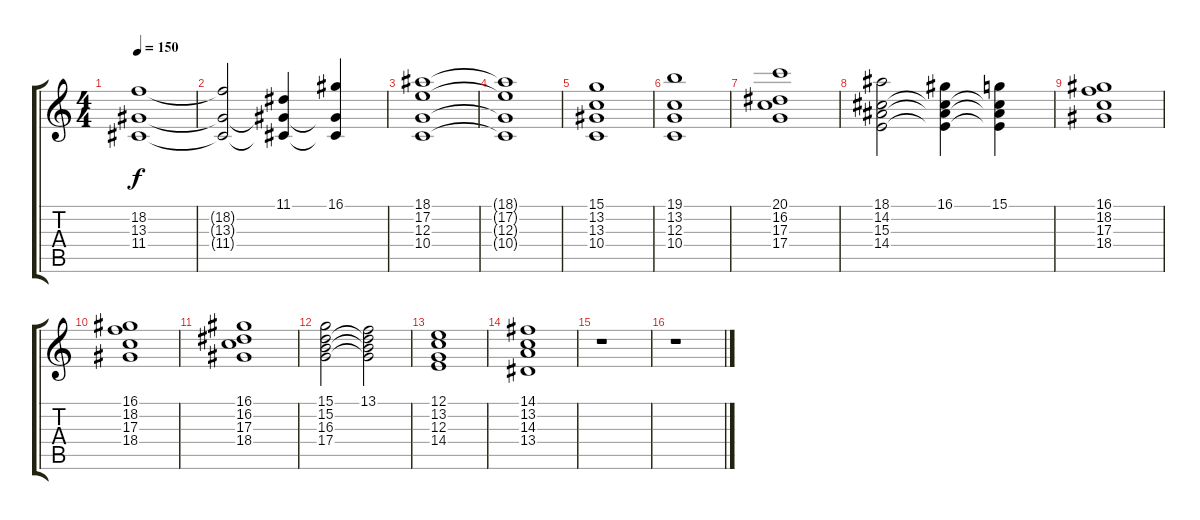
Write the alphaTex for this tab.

\track "" {instrument stringensemble1}
\staff {score tabs}
\tuning (E4 B3 G3 D3 A2 E2) {hide}
\ts (4 4)
\tempo 150
\clef g2
\ks c
(18.2 13.3 11.4).1{dy f} |
(18.2{t} 13.3{t} 11.4{t}).2 (11.1 13.3{t} 11.4{t}).4 (16.1 13.3{t} 11.4{t}).4 |
(18.1 17.2 12.3 10.4).1 |
(18.1{t} 17.2{t} 12.3{t} 10.4{t}).1 |
(15.1 13.2 13.3 10.4).1 |
(19.1 13.2 12.3 10.4).1 |
(20.1 16.2 17.3 17.4).1 |
(18.1 14.2 15.3 14.4).2 (16.1 14.2{t} 15.3{t} 14.4{t}).4 (15.1 14.2{t} 15.3{t} 14.4{t}).4 |
(16.1 18.2 17.3 18.4).1 |
(16.1 18.2 17.3 18.4).1 |
(16.1 16.2 17.3 18.4).1 |
(15.1 15.2 16.3 17.4).2 (13.1 15.2{t} 16.3{t} 17.4{t}).2 |
(12.1 13.2 12.3 14.4).1 |
(14.1 13.2 14.3 13.4).1 |
r.1 |
r.1
